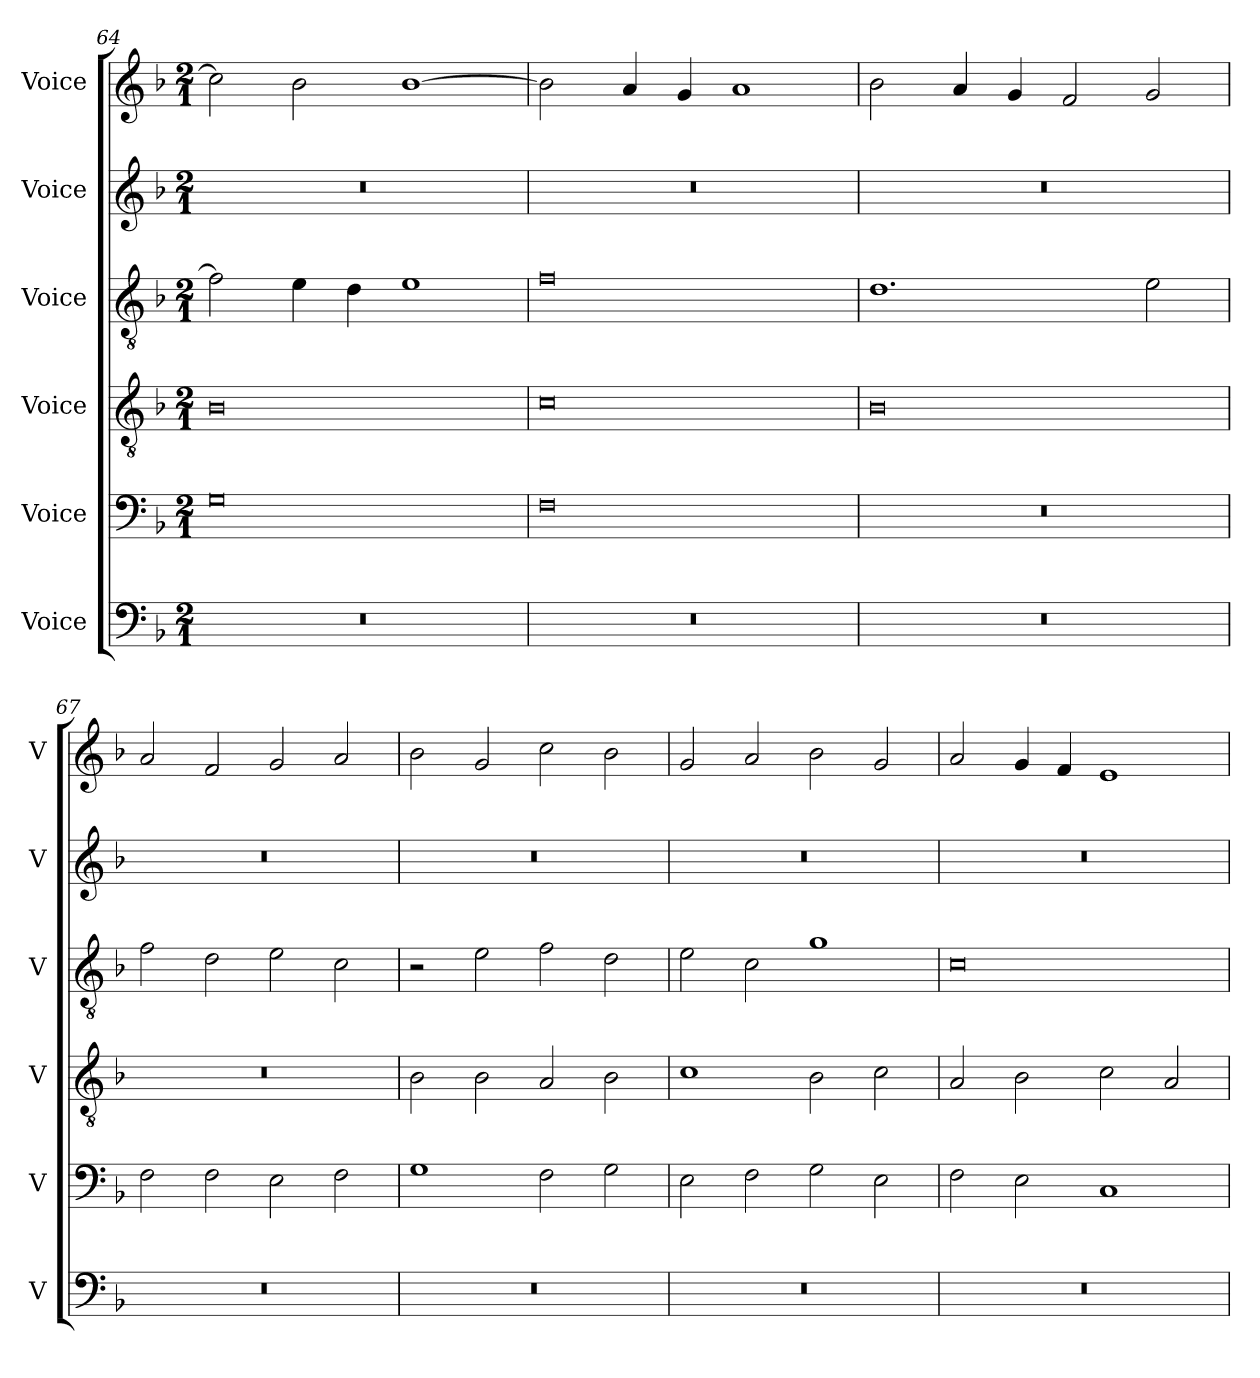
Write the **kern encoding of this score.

**kern	**kern	**kern	**kern	**kern	**kern
*part6	*part5	*part4	*part3	*part2	*part1
*staff6	*staff5	*staff4	*staff3	*staff2	*staff1
*I"Voice	*I"Voice	*I"Voice	*I"Voice	*I"Voice	*I"Voice
*I'V	*I'V	*I'V	*I'V	*I'V	*I'V
*clefF4	*clefF4	*clefGv2	*clefGv2	*clefG2	*clefG2
*k[b-]	*k[b-]	*k[b-]	*k[b-]	*k[b-]	*k[b-]
*M2/1	*M2/1	*M2/1	*M2/1	*M2/1	*M2/1
=64	=64	=64	=64	=64	=64
0r	0G	0B-	2f\]	0r	2cc\]
.	.	.	4e\	.	2b-\
.	.	.	4d\	.	.
.	.	.	1e	.	[1b-
=65	=65	=65	=65	=65	=65
0r	0F	0c	0f	0r	2b-\]
.	.	.	.	.	4a/
.	.	.	.	.	4g/
.	.	.	.	.	1a
=66	=66	=66	=66	=66	=66
0r	0r	0B-	1.d	0r	2b-\
.	.	.	.	.	4a/
.	.	.	.	.	4g/
.	.	.	.	.	2f/
.	.	.	2e\	.	2g/
!!LO:LB:g=z
=67	=67	=67	=67	=67	=67
0r	2F\	0r	2f\	0r	2a/
.	2F\	.	2d\	.	2f/
.	2E\	.	2e\	.	2g/
.	2F\	.	2c\	.	2a/
=68	=68	=68	=68	=68	=68
0r	1G	2B-\	2r	0r	2b-\
.	.	2B-\	2e\	.	2g/
.	2F\	2A/	2f\	.	2cc\
.	2G\	2B-\	2d\	.	2b-\
=69	=69	=69	=69	=69	=69
0r	2E\	1c	2e\	0r	2g/
.	2F\	.	2c\	.	2a/
.	2G\	2B-\	1g	.	2b-\
.	2E\	2c\	.	.	2g/
=70	=70	=70	=70	=70	=70
0r	2F\	2A/	0c	0r	2a/
.	2E\	2B-\	.	.	4g/
.	.	.	.	.	4f/
.	1C	2c\	.	.	1e
.	.	2A/	.	.	.
=	=	=	=	=	=
*-	*-	*-	*-	*-	*-
